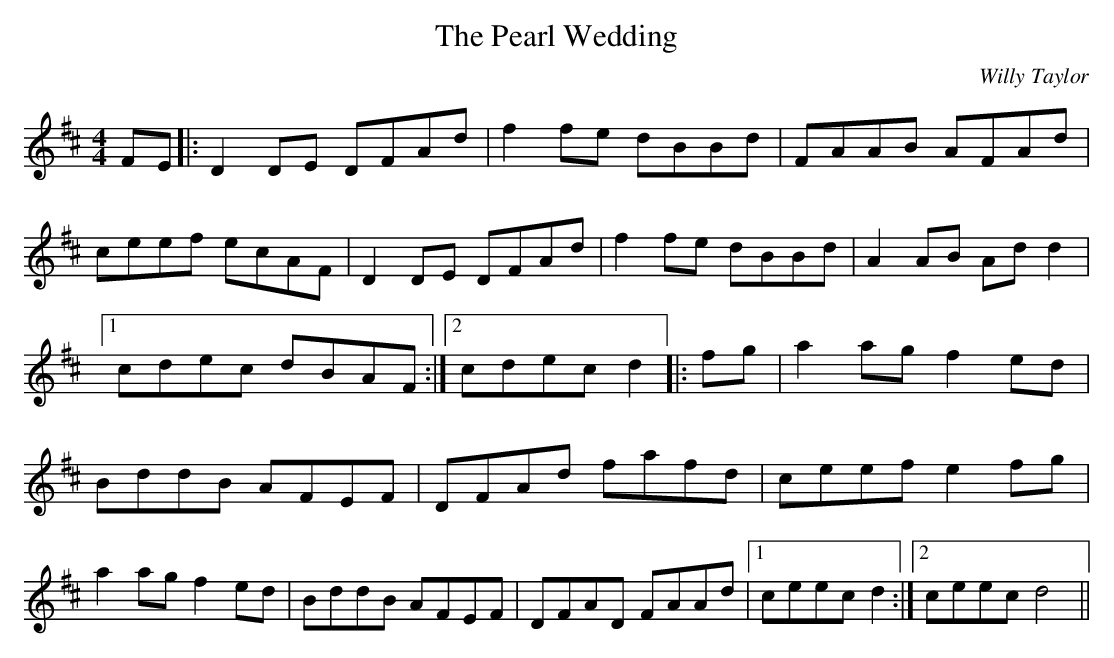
X:1
T:Pearl Wedding, The
C:Willy Taylor
M:4/4
L:1/8
E:9
K:D
FE|:D2 DE DFAd|f2 fe dBBd|FAAB AFAd|ceef ecAF|\
D2 DE DFAd|f2 fe dBBd|A2 AB Ad d2|1 cdec dBAF:|2 cdec d2\
|:fg|a2 ag f2 ed|BddB AFEF|DFAd fafd|ceef e2 fg|\
a2 ag f2 ed|BddB AFEF|DFAD FAAd|1 ceec d2:|2 ceec d4||**
